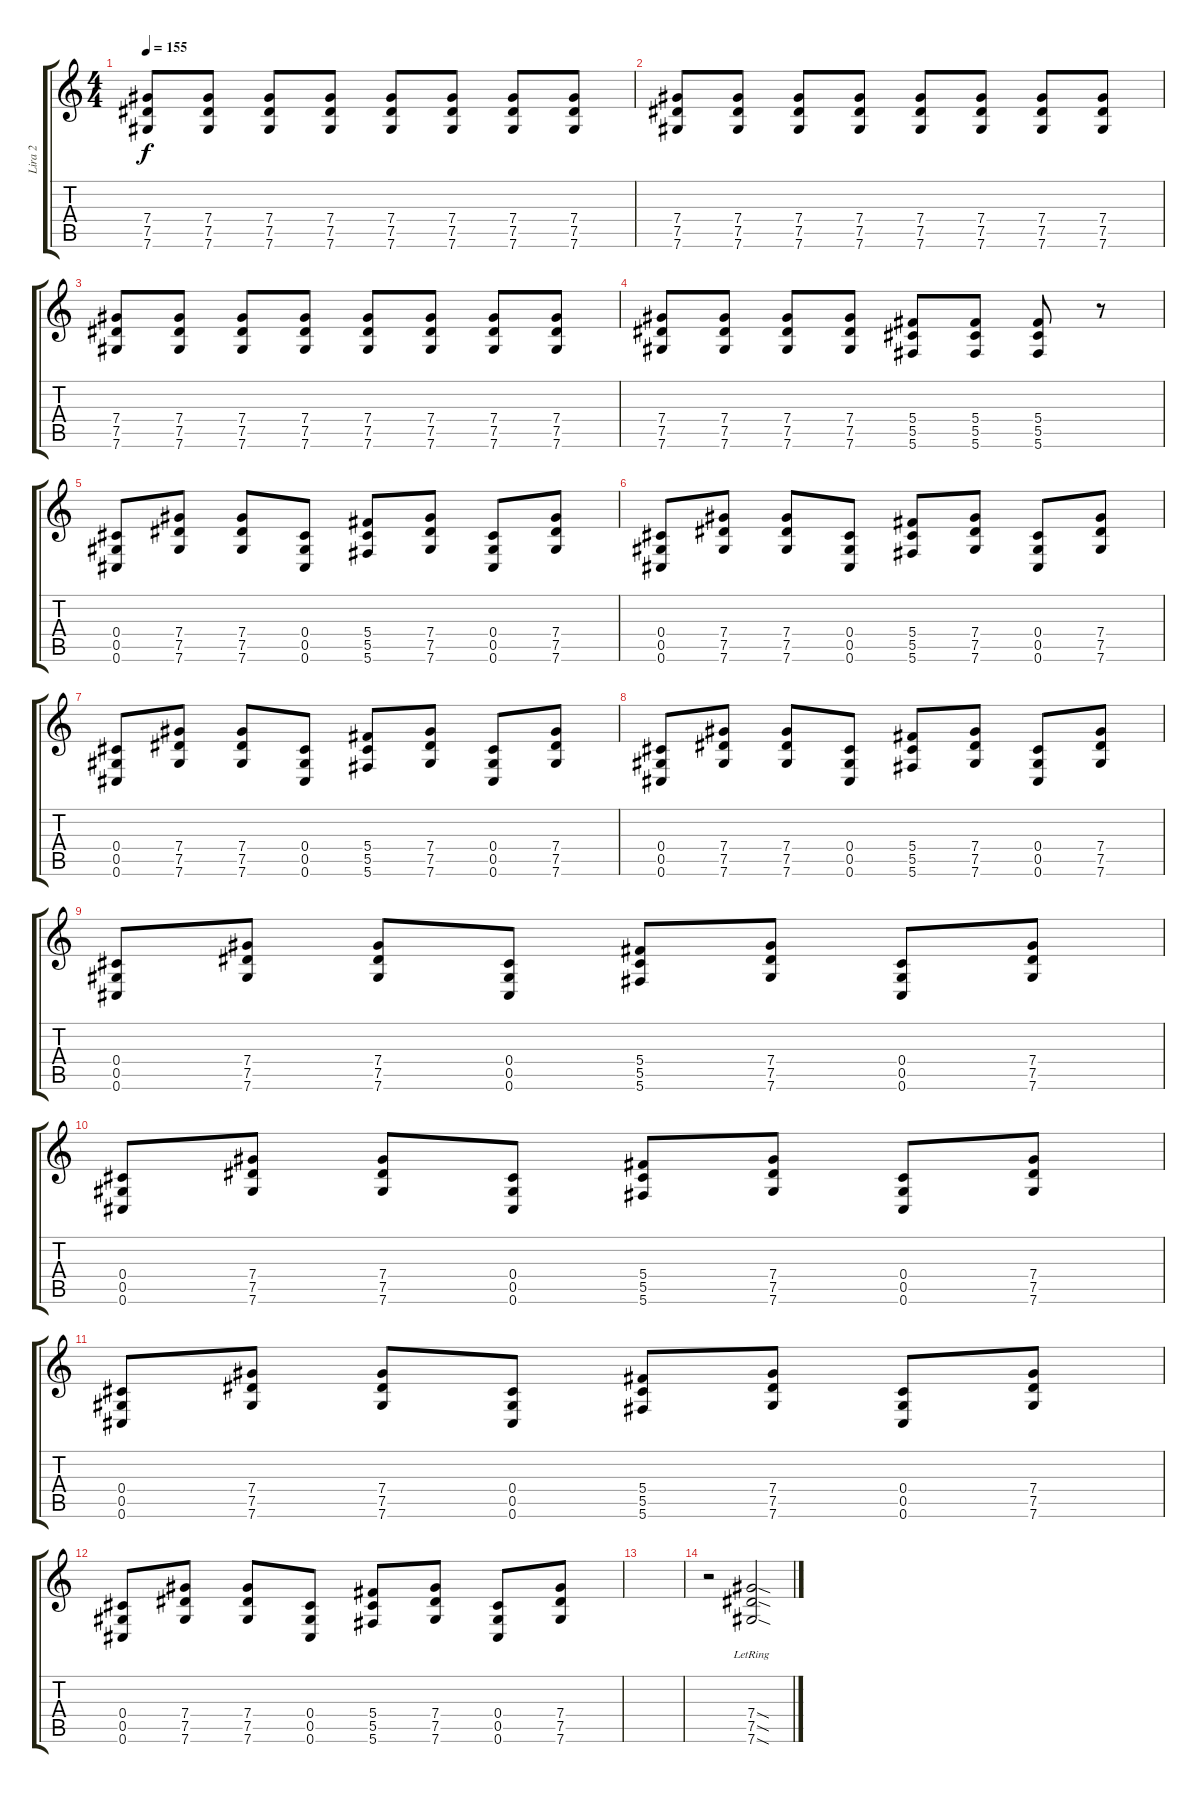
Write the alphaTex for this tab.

\track ("Lira 2" "Lira 2") {instrument distortionguitar}
\staff {score tabs}
\tuning (Eb4 Bb3 Gb3 Db3 Ab2 Db2) {hide}
\ts (4 4)
\tempo 155
\clef g2
\ks c
(7.4 7.5 7.6).8{dy f} (7.4 7.5 7.6).8 (7.4 7.5 7.6).8 (7.4 7.5 7.6).8 (7.4 7.5 7.6).8 (7.4 7.5 7.6).8 (7.4 7.5 7.6).8 (7.4 7.5 7.6).8 |
(7.4 7.5 7.6).8 (7.4 7.5 7.6).8 (7.4 7.5 7.6).8 (7.4 7.5 7.6).8 (7.4 7.5 7.6).8 (7.4 7.5 7.6).8 (7.4 7.5 7.6).8 (7.4 7.5 7.6).8 |
(7.4 7.5 7.6).8 (7.4 7.5 7.6).8 (7.4 7.5 7.6).8 (7.4 7.5 7.6).8 (7.4 7.5 7.6).8 (7.4 7.5 7.6).8 (7.4 7.5 7.6).8 (7.4 7.5 7.6).8 |
(7.4 7.5 7.6).8 (7.4 7.5 7.6).8 (7.4 7.5 7.6).8 (7.4 7.5 7.6).8 (5.4 5.5 5.6).8 (5.4 5.5 5.6).8 (5.4 5.5 5.6).8 r.8 |
(0.4 0.5 0.6).8 (7.4 7.5 7.6).8 (7.4 7.5 7.6).8 (0.4 0.5 0.6).8 (5.4 5.5 5.6).8 (7.4 7.5 7.6).8 (0.4 0.5 0.6).8 (7.4 7.5 7.6).8 |
(0.4 0.5 0.6).8 (7.4 7.5 7.6).8 (7.4 7.5 7.6).8 (0.4 0.5 0.6).8 (5.4 5.5 5.6).8 (7.4 7.5 7.6).8 (0.4 0.5 0.6).8 (7.4 7.5 7.6).8 |
(0.4 0.5 0.6).8 (7.4 7.5 7.6).8 (7.4 7.5 7.6).8 (0.4 0.5 0.6).8 (5.4 5.5 5.6).8 (7.4 7.5 7.6).8 (0.4 0.5 0.6).8 (7.4 7.5 7.6).8 |
(0.4 0.5 0.6).8 (7.4 7.5 7.6).8 (7.4 7.5 7.6).8 (0.4 0.5 0.6).8 (5.4 5.5 5.6).8 (7.4 7.5 7.6).8 (0.4 0.5 0.6).8 (7.4 7.5 7.6).8 |
(0.4 0.5 0.6).8 (7.4 7.5 7.6).8 (7.4 7.5 7.6).8 (0.4 0.5 0.6).8 (5.4 5.5 5.6).8 (7.4 7.5 7.6).8 (0.4 0.5 0.6).8 (7.4 7.5 7.6).8 |
(0.4 0.5 0.6).8 (7.4 7.5 7.6).8 (7.4 7.5 7.6).8 (0.4 0.5 0.6).8 (5.4 5.5 5.6).8 (7.4 7.5 7.6).8 (0.4 0.5 0.6).8 (7.4 7.5 7.6).8 |
(0.4 0.5 0.6).8 (7.4 7.5 7.6).8 (7.4 7.5 7.6).8 (0.4 0.5 0.6).8 (5.4 5.5 5.6).8 (7.4 7.5 7.6).8 (0.4 0.5 0.6).8 (7.4 7.5 7.6).8 |
(0.4 0.5 0.6).8 (7.4 7.5 7.6).8 (7.4 7.5 7.6).8 (0.4 0.5 0.6).8 (5.4 5.5 5.6).8 (7.4 7.5 7.6).8 (0.4 0.5 0.6).8 (7.4 7.5 7.6).8 |
|
r.2 (7.4{sod lr} 7.5{sod} 7.6{sod}).2
